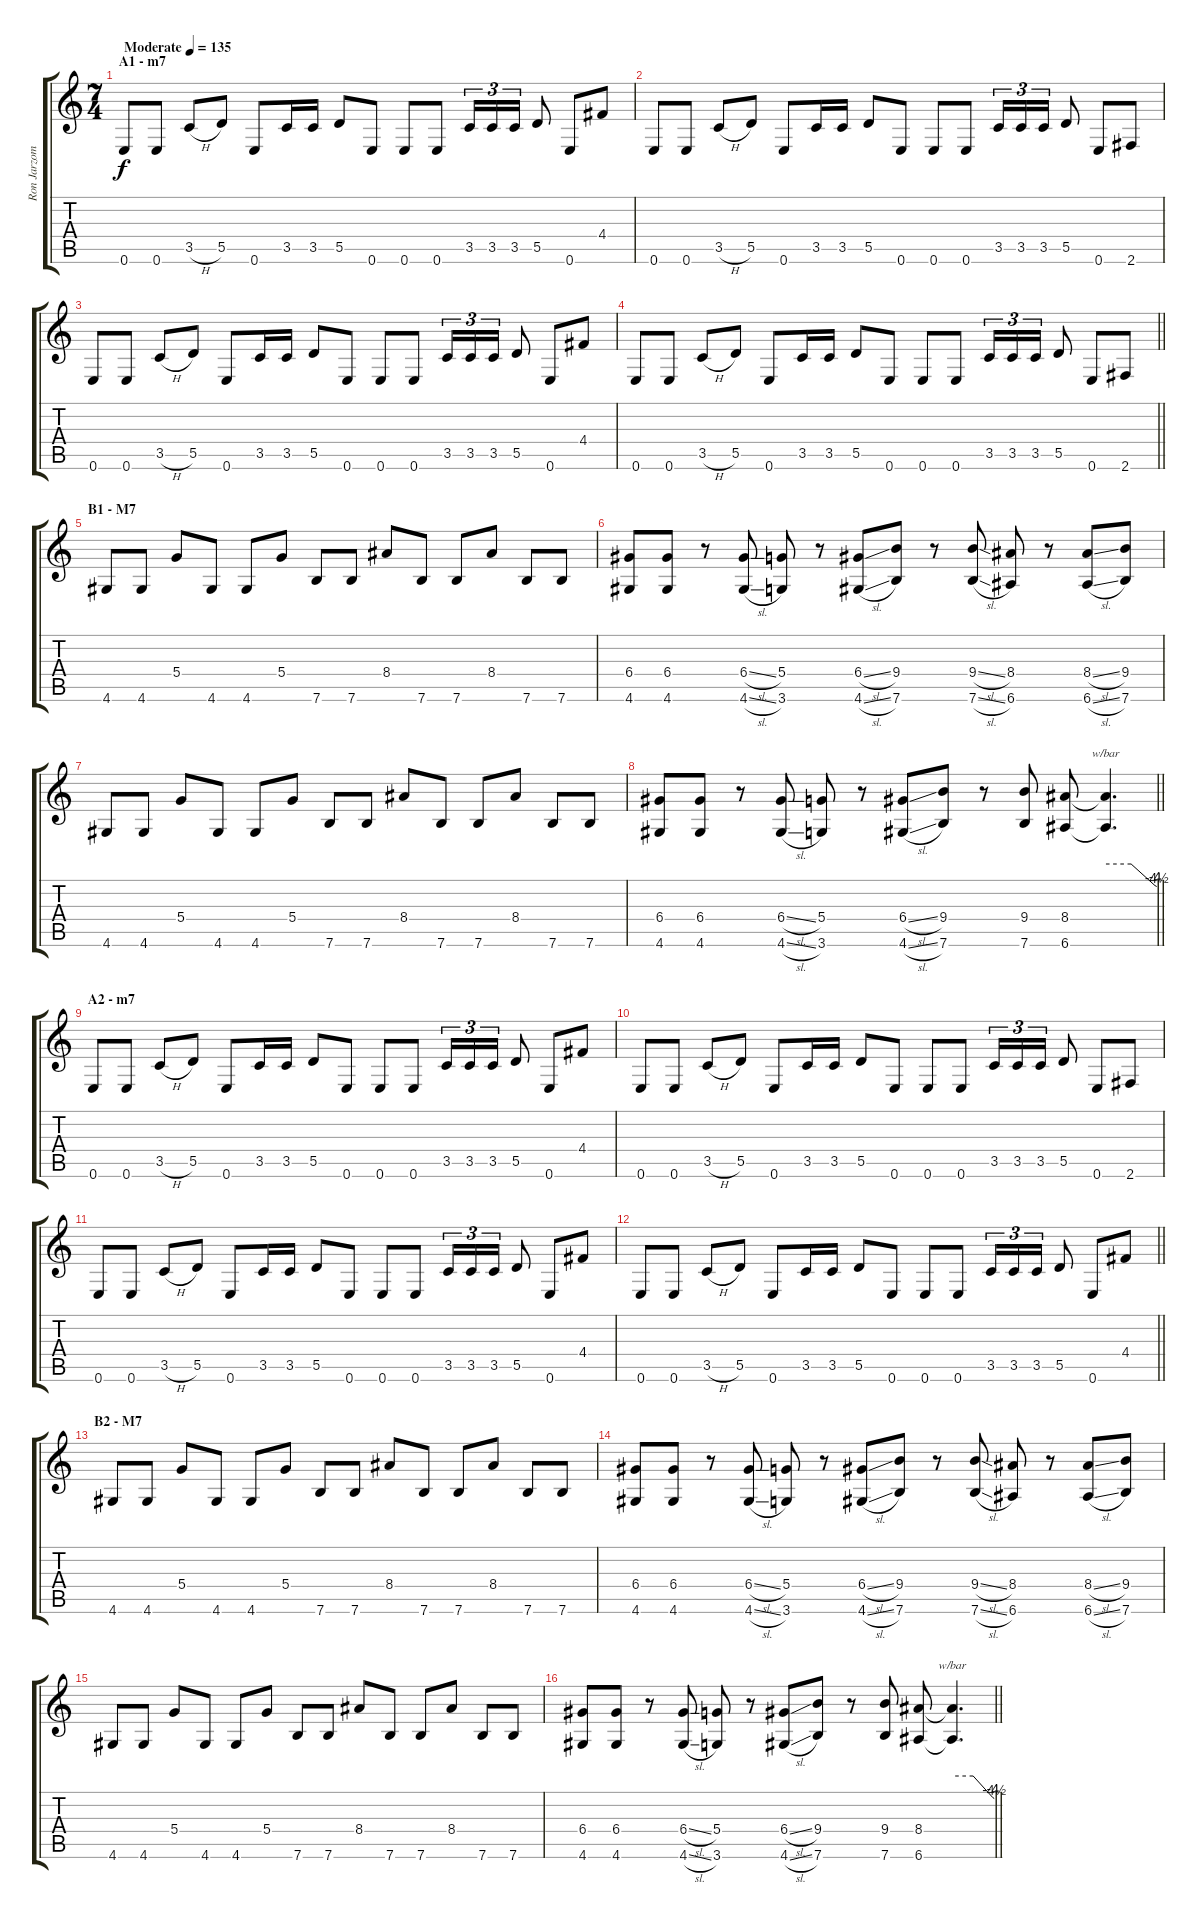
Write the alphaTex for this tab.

\track ("Ron Jarzombek Rhythm R" "Ron Jarzom") {instrument distortionguitar}
\staff {score tabs}
\tuning (E4 B3 G3 D3 A2 E2) {hide}
\ts (7 4)
\section ("" "A1 - m7")
\tempo (135 "Moderate")
\clef g2
\ks c
0.6.8{dy f instrument distortionguitar} 0.6.8 3.5{h}.8 5.5.8 0.6.8 3.5.16 3.5.16 5.5.8 0.6.8 0.6.8 0.6.8 3.5.16{tu (3 2)} 3.5.16{tu (3 2)} 3.5.16{tu (3 2)} 5.5.8 0.6.8 4.4.8 |
0.6.8 0.6.8 3.5{h}.8 5.5.8 0.6.8 3.5.16 3.5.16 5.5.8 0.6.8 0.6.8 0.6.8 3.5.16{tu (3 2)} 3.5.16{tu (3 2)} 3.5.16{tu (3 2)} 5.5.8 0.6.8 2.6.8 |
0.6.8 0.6.8 3.5{h}.8 5.5.8 0.6.8 3.5.16 3.5.16 5.5.8 0.6.8 0.6.8 0.6.8 3.5.16{tu (3 2)} 3.5.16{tu (3 2)} 3.5.16{tu (3 2)} 5.5.8 0.6.8 4.4.8 |
\barLineRight lightlight
0.6.8 0.6.8 3.5{h}.8 5.5.8 0.6.8 3.5.16 3.5.16 5.5.8 0.6.8 0.6.8 0.6.8 3.5.16{tu (3 2)} 3.5.16{tu (3 2)} 3.5.16{tu (3 2)} 5.5.8 0.6.8 2.6.8 |
\section ("" "B1 - M7")
4.6.8 4.6.8 5.4.8 4.6.8 4.6.8 5.4.8 7.6.8 7.6.8 8.4.8 7.6.8 7.6.8 8.4.8 7.6.8 7.6.8 |
(6.4 4.6).8 (6.4 4.6).8 r.8 (6.4{sl} 4.6{sl}).8 (5.4 3.6).8 r.8 (6.4{sl} 4.6{sl}).8 (9.4 7.6).8 r.8 (9.4{sl} 7.6{sl}).8 (8.4 6.6).8 r.8 (8.4{sl} 6.6{sl}).8 (9.4 7.6).8 |
4.6.8 4.6.8 5.4.8 4.6.8 4.6.8 5.4.8 7.6.8 7.6.8 8.4.8 7.6.8 7.6.8 8.4.8 7.6.8 7.6.8 |
\barLineRight lightlight
(6.4 4.6).8 (6.4 4.6).8 r.8 (6.4{sl} 4.6{sl}).8 (5.4 3.6).8 r.8 (6.4{sl} 4.6{sl}).8 (9.4 7.6).8 r.8 (9.4 7.6).8 (8.4 6.6).8 (8.4{t} 6.6{t}).4{d tbe (custom default 0 0 30 0 58 -16 60 -18)} |
\section ("" "A2 - m7")
0.6.8 0.6.8 3.5{h}.8 5.5.8 0.6.8 3.5.16 3.5.16 5.5.8 0.6.8 0.6.8 0.6.8 3.5.16{tu (3 2)} 3.5.16{tu (3 2)} 3.5.16{tu (3 2)} 5.5.8 0.6.8 4.4.8 |
0.6.8 0.6.8 3.5{h}.8 5.5.8 0.6.8 3.5.16 3.5.16 5.5.8 0.6.8 0.6.8 0.6.8 3.5.16{tu (3 2)} 3.5.16{tu (3 2)} 3.5.16{tu (3 2)} 5.5.8 0.6.8 2.6.8 |
0.6.8 0.6.8 3.5{h}.8 5.5.8 0.6.8 3.5.16 3.5.16 5.5.8 0.6.8 0.6.8 0.6.8 3.5.16{tu (3 2)} 3.5.16{tu (3 2)} 3.5.16{tu (3 2)} 5.5.8 0.6.8 4.4.8 |
\barLineRight lightlight
0.6.8 0.6.8 3.5{h}.8 5.5.8 0.6.8 3.5.16 3.5.16 5.5.8 0.6.8 0.6.8 0.6.8 3.5.16{tu (3 2)} 3.5.16{tu (3 2)} 3.5.16{tu (3 2)} 5.5.8 0.6.8 4.4.8 |
\section ("" "B2 - M7")
4.6.8 4.6.8 5.4.8 4.6.8 4.6.8 5.4.8 7.6.8 7.6.8 8.4.8 7.6.8 7.6.8 8.4.8 7.6.8 7.6.8 |
(6.4 4.6).8 (6.4 4.6).8 r.8 (6.4{sl} 4.6{sl}).8 (5.4 3.6).8 r.8 (6.4{sl} 4.6{sl}).8 (9.4 7.6).8 r.8 (9.4{sl} 7.6{sl}).8 (8.4 6.6).8 r.8 (8.4{sl} 6.6{sl}).8 (9.4 7.6).8 |
4.6.8 4.6.8 5.4.8 4.6.8 4.6.8 5.4.8 7.6.8 7.6.8 8.4.8 7.6.8 7.6.8 8.4.8 7.6.8 7.6.8 |
\barLineRight lightlight
(6.4 4.6).8 (6.4 4.6).8 r.8 (6.4{sl} 4.6{sl}).8 (5.4 3.6).8 r.8 (6.4{sl} 4.6{sl}).8 (9.4 7.6).8 r.8 (9.4 7.6).8 (8.4 6.6).8 (8.4{t} 6.6{t}).4{d tbe (custom default 0 0 30 0 58 -16 60 -18)}
